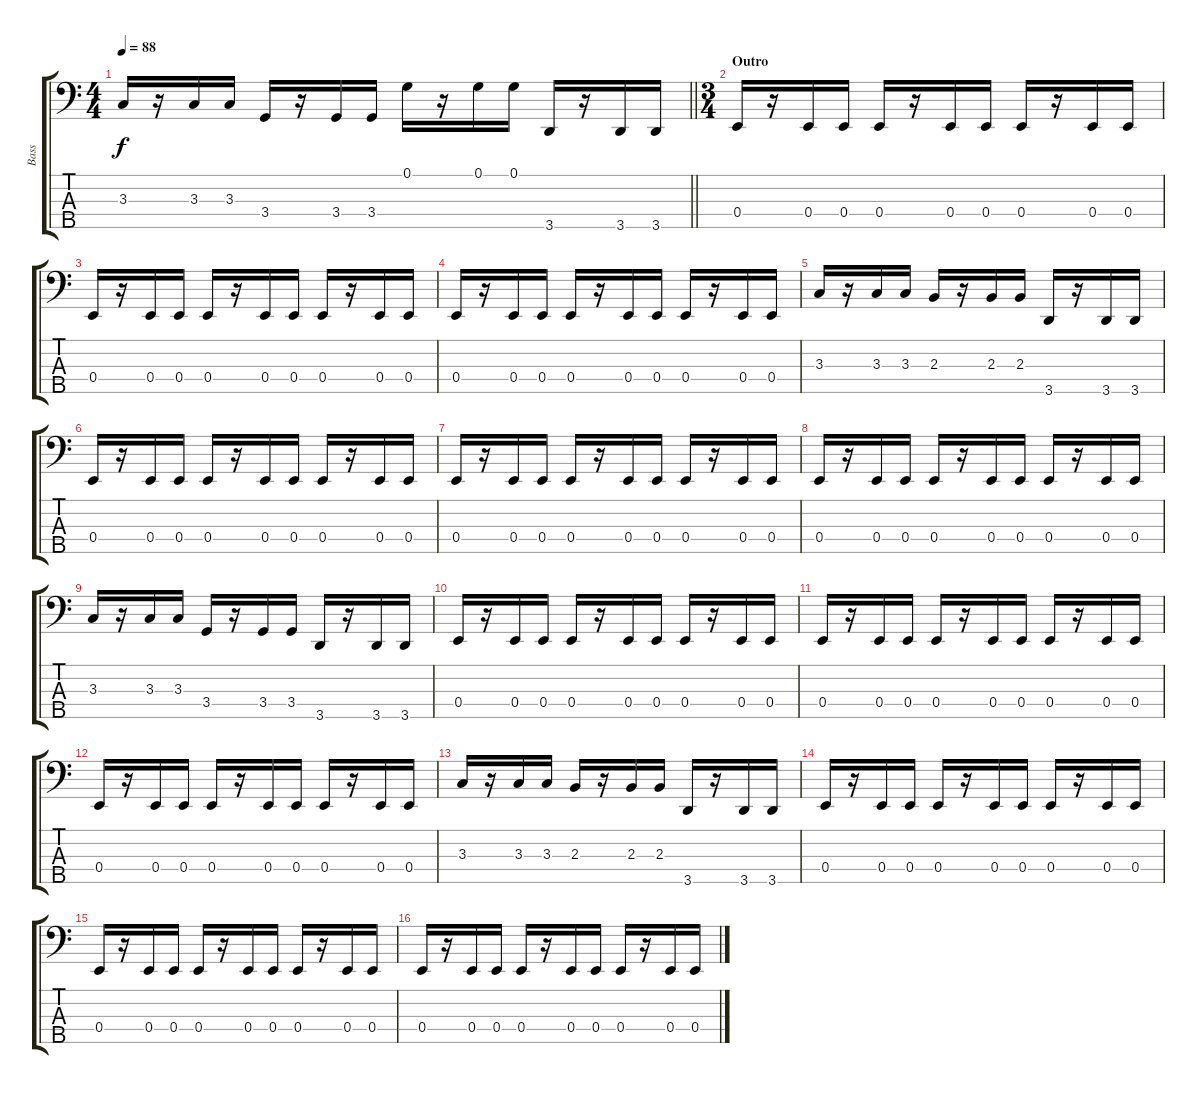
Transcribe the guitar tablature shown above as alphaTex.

\track ("Bass" "Bass") {instrument electricbassfinger}
\staff {score tabs}
\tuning (G2 D2 A1 E1 B0) {hide}
\ts (4 4)
\tempo 88
\clef f4
\barLineRight lightlight
\ks c
3.3.16{dy f} r.16 3.3.16 3.3.16 3.4.16 r.16 3.4.16 3.4.16 0.1.16 r.16 0.1.16 0.1.16 3.5.16 r.16 3.5.16 3.5.16 |
\ts (3 4)
\section ("" "Outro")
0.4.16 r.16 0.4.16 0.4.16 0.4.16 r.16 0.4.16 0.4.16 0.4.16 r.16 0.4.16 0.4.16 |
0.4.16 r.16 0.4.16 0.4.16 0.4.16 r.16 0.4.16 0.4.16 0.4.16 r.16 0.4.16 0.4.16 |
0.4.16 r.16 0.4.16 0.4.16 0.4.16 r.16 0.4.16 0.4.16 0.4.16 r.16 0.4.16 0.4.16 |
3.3.16 r.16 3.3.16 3.3.16 2.3.16 r.16 2.3.16 2.3.16 3.5.16 r.16 3.5.16 3.5.16 |
0.4.16 r.16 0.4.16 0.4.16 0.4.16 r.16 0.4.16 0.4.16 0.4.16 r.16 0.4.16 0.4.16 |
0.4.16 r.16 0.4.16 0.4.16 0.4.16 r.16 0.4.16 0.4.16 0.4.16 r.16 0.4.16 0.4.16 |
0.4.16 r.16 0.4.16 0.4.16 0.4.16 r.16 0.4.16 0.4.16 0.4.16 r.16 0.4.16 0.4.16 |
3.3.16 r.16 3.3.16 3.3.16 3.4.16 r.16 3.4.16 3.4.16 3.5.16 r.16 3.5.16 3.5.16 |
0.4.16 r.16 0.4.16 0.4.16 0.4.16 r.16 0.4.16 0.4.16 0.4.16 r.16 0.4.16 0.4.16 |
0.4.16 r.16 0.4.16 0.4.16 0.4.16 r.16 0.4.16 0.4.16 0.4.16 r.16 0.4.16 0.4.16 |
0.4.16 r.16 0.4.16 0.4.16 0.4.16 r.16 0.4.16 0.4.16 0.4.16 r.16 0.4.16 0.4.16 |
3.3.16 r.16 3.3.16 3.3.16 2.3.16 r.16 2.3.16 2.3.16 3.5.16 r.16 3.5.16 3.5.16 |
0.4.16 r.16 0.4.16 0.4.16 0.4.16 r.16 0.4.16 0.4.16 0.4.16 r.16 0.4.16 0.4.16 |
0.4.16 r.16 0.4.16 0.4.16 0.4.16 r.16 0.4.16 0.4.16 0.4.16 r.16 0.4.16 0.4.16 |
0.4.16 r.16 0.4.16 0.4.16 0.4.16 r.16 0.4.16 0.4.16 0.4.16 r.16 0.4.16 0.4.16
